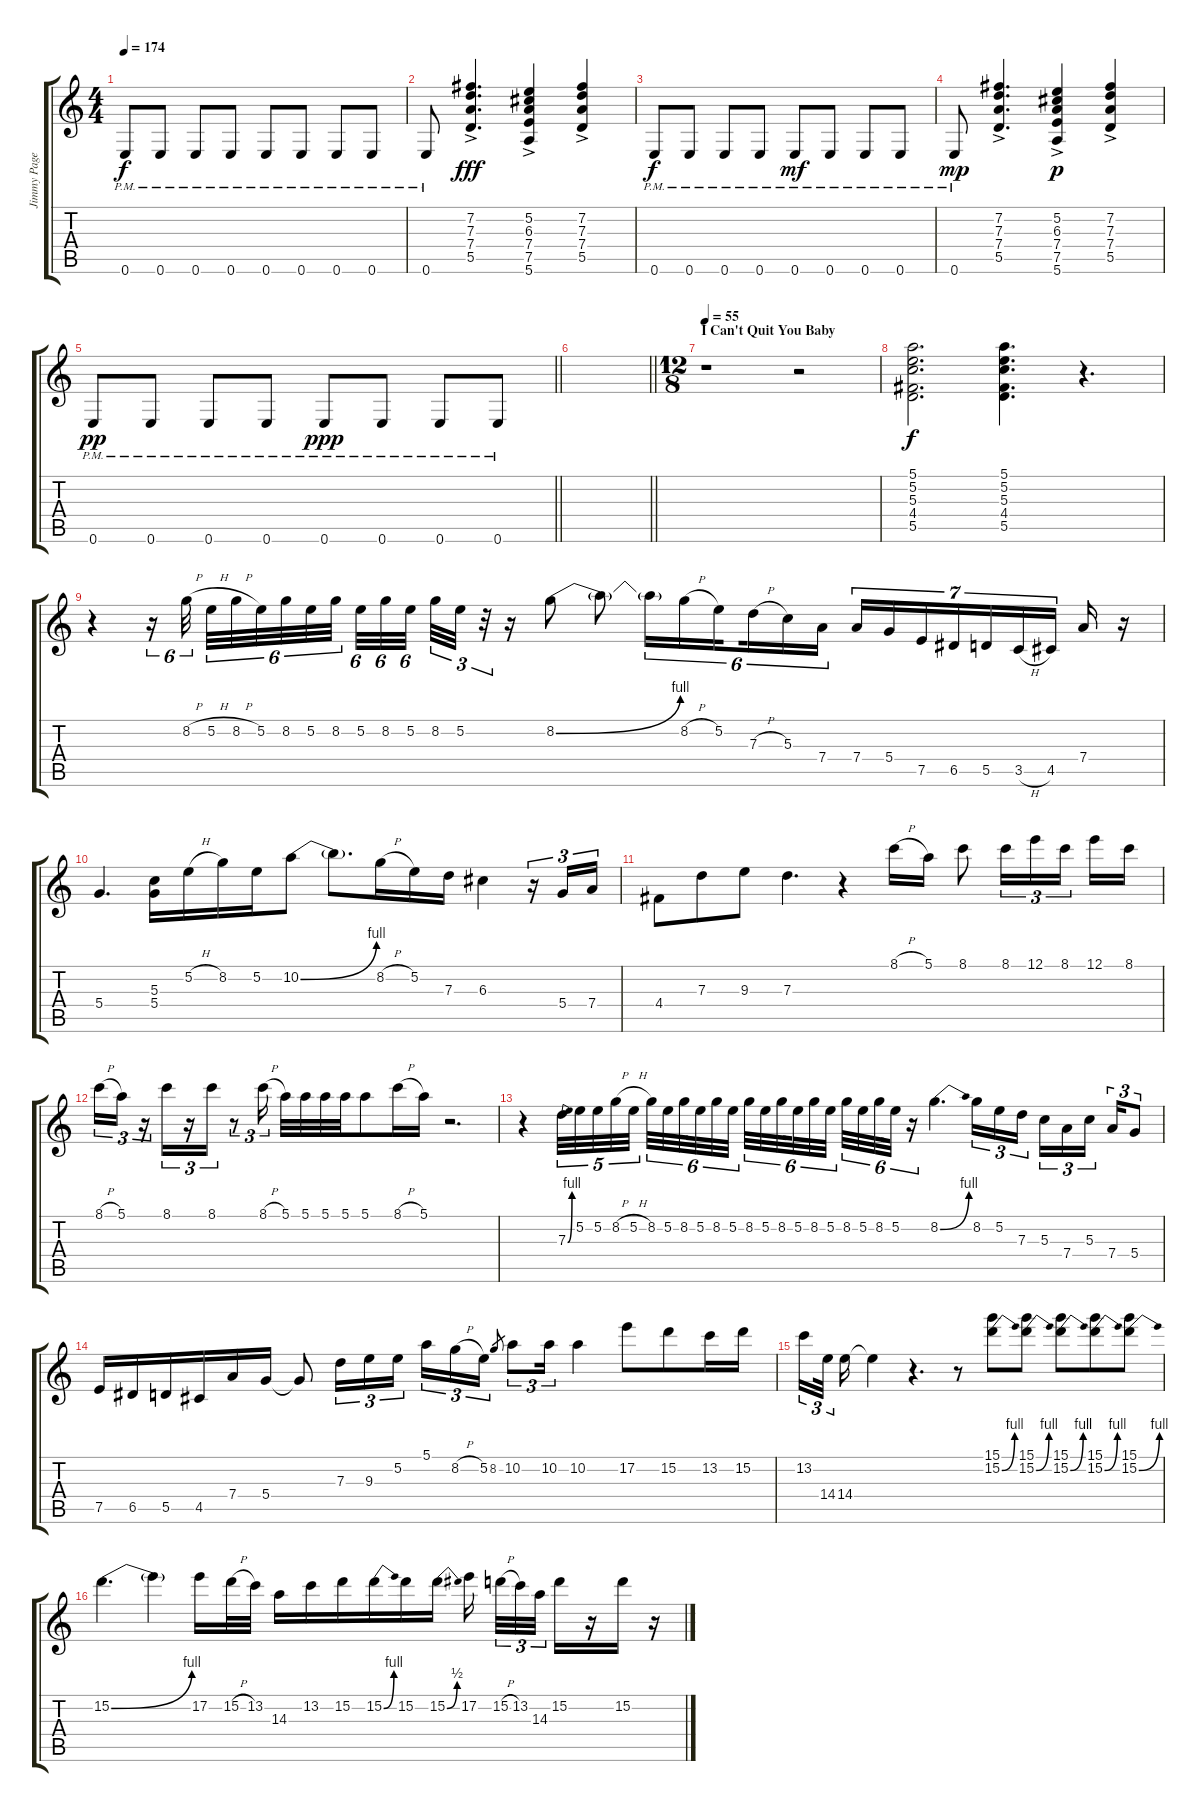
\track ("Jimmy Page - Guitar" "Jimmy Page") {instrument overdrivenguitar}
\staff {score tabs}
\tuning (E4 B3 G3 D3 A2 E2) {hide}
\ts (4 4)
\tempo 174
\clef g2
\ks c
0.6{pm}.8{dy f} 0.6{pm}.8 0.6{pm}.8 0.6{pm}.8 0.6{pm}.8 0.6{pm}.8 0.6{pm}.8 0.6{pm}.8 |
0.6{pm}.8 (7.2{ac} 7.3{ac} 7.4{ac} 5.5{ac}).4{d dy fff} (5.2{ac} 6.3{ac} 7.4{ac} 7.5{ac} 5.6{ac}).4 (7.2{ac} 7.3{ac} 7.4{ac} 5.5{ac}).4 |
0.6{pm}.8{dy f} 0.6{pm}.8 0.6{pm}.8 0.6{pm}.8 0.6{pm}.8{dy mf} 0.6{pm}.8 0.6{pm}.8 0.6{pm}.8 |
0.6{pm}.8{dy mp} (7.2{ac} 7.3{ac} 7.4{ac} 5.5{ac}).4{d} (5.2{ac} 6.3{ac} 7.4{ac} 7.5{ac} 5.6{ac}).4{dy p} (7.2{ac} 7.3{ac} 7.4{ac} 5.5{ac}).4 |
\barLineRight lightlight
0.6{pm}.8{dy pp} 0.6{pm}.8 0.6{pm}.8 0.6{pm}.8 0.6{pm}.8{dy ppp} 0.6{pm}.8 0.6{pm}.8 0.6{pm}.8 |
\barLineRight lightlight
|
\ts (12 8)
\section ("" "I Can't Quit You Baby")
\tempo 55
r.1{volume 16 balance 8 instrument electricguitarclean} r.2 |
(5.1 5.2 5.3 4.4 5.5).2{d dy f} (5.1 5.2 5.3 4.4 5.5).4{d} r.4{d} |
r.4 r.16{tu (6 4)} 8.2{h}.32{tu (6 4) beam splitsecondary} 5.2{h}.32{tu (6 4)} 8.2{h}.32{tu (6 4)} 5.2.32{tu (6 4)} 8.2.32{tu (6 4)} 5.2.32{tu (6 4)} 8.2.32{tu (6 4) beam splitsecondary} 5.2.32{tu (6 4)} 8.2.32{tu (6 4)} 5.2.32{tu (6 4) beam splitsecondary} 8.2.32{tu (3 2)} 5.2.32{tu (3 2)} r.32{tu (3 2)} r.16 8.2{be (bend 0 0 60 4)}.8 8.2{t}.8 8.2{t}.16{tu (6 4)} 8.2{h}.16{tu (6 4)} 5.2.16{tu (6 4) beam splitsecondary} 7.3{h}.16{tu (6 4)} 5.3.16{tu (6 4)} 7.4.16{tu (6 4)} 7.4.16{tu (7 4)} 5.4.16{tu (7 4)} 7.5.16{tu (7 4)} 6.5.16{tu (7 4)} 5.5.16{tu (7 4)} 3.5{h}.16{tu (7 4)} 4.5.16{tu (7 4) beam splitsecondary} 7.4.16 r.16 |
5.4.4{d} (5.3 5.4).16 5.2{h}.16 8.2.16 5.2.16 10.2{be (bend 0 0 60 4)}.8 10.2{t}.8{d} 8.2{h}.16 5.2.16 7.3.16 6.3.4 r.16{tu (3 2)} 5.4.16{tu (3 2)} 7.4.16{tu (3 2)} |
4.4.8 7.3.8 9.3.8 7.3.4{d} r.4 8.1{h}.16 5.1.16 8.1.8 8.1.16{tu (3 2)} 12.1.16{tu (3 2)} 8.1.16{tu (3 2) beam splitsecondary} 12.1.16 8.1.16 |
8.1{h}.16{tu (3 2)} 5.1.16{tu (3 2)} r.16{tu (3 2)} 8.1.16{tu (3 2)} r.16{tu (3 2)} 8.1.16{tu (3 2)} r.8{tu (3 2)} 8.1{h}.16{tu (3 2)} 5.1.32 5.1.32 5.1.32 5.1.32 5.1.8 8.1{h}.16 5.1.16 r.2{d} |
r.4 7.3{be (bend 0 0 60 4)}.32{tu (5 4)} 5.2.32{tu (5 4)} 5.2.32{tu (5 4)} 8.2{h}.32{tu (5 4)} 5.2{h}.32{tu (5 4)} 8.2.32{tu (6 4)} 5.2.32{tu (6 4)} 8.2.32{tu (6 4) beam splitsecondary} 5.2.32{tu (6 4)} 8.2.32{tu (6 4)} 5.2.32{tu (6 4) beam splitsecondary} 8.2.32{tu (6 4)} 5.2.32{tu (6 4)} 8.2.32{tu (6 4) beam splitsecondary} 5.2.32{tu (6 4)} 8.2.32{tu (6 4)} 5.2.32{tu (6 4) beam splitsecondary} 8.2.32{tu (6 4)} 5.2.32{tu (6 4)} 8.2.32{tu (6 4) beam splitsecondary} 5.2.32{tu (6 4)} r.16{tu (6 4)} 8.2{be (bend 0 0 60 4)}.4{d} 8.2.16{tu (3 2)} 5.2.16{tu (3 2)} 7.3.16{tu (3 2) beam splitsecondary} 5.3.16{tu (3 2)} 7.4.16{tu (3 2)} 5.3.16{tu (3 2) beam splitsecondary} 7.4.16{tu (3 2)} 5.4.8{tu (3 2)} |
7.5.16 6.5.16 5.5.16 4.5.16 7.4.16 5.4.16 5.4{t}.8 7.3.16{tu (3 2)} 9.3.16{tu (3 2)} 5.2.16{tu (3 2) beam splitsecondary} 5.1.16{tu (3 2)} 8.2{h}.16{tu (3 2)} 5.2.16{tu (3 2)} 8.2.8{gr} 10.2.8{tu (3 2)} 10.2.16{tu (3 2)} 10.2.4 17.2.8 15.2.8 13.2.16 15.2.16 |
13.2.16{tu (3 2)} 14.4.32{tu (3 2) beam splitsecondary} 14.4.16 14.4{t}.4 r.4{d} r.8 (15.1 15.2{be (bend 0 0 60 4)}).8 (15.1 15.2{be (bend 0 0 60 4)}).8 (15.1 15.2{be (bend 0 0 60 4)}).8 (15.1 15.2{be (bend 0 0 60 4)}).8 (15.1 15.2{be (bend 0 0 60 4)}).8 |
15.2{be (bend 0 0 60 4)}.4{d} 15.2{t}.4 17.2.16 15.2{h}.32 13.2.32 14.3.16 13.2.16 15.2.16 15.2{be (bend 0 0 60 4)}.16 15.2.16 15.2{be (bend 0 0 60 2)}.16 17.2.16{beam splitsecondary} 15.2{h}.32{tu (3 2)} 13.2.32{tu (3 2)} 14.3.32{tu (3 2) beam splitsecondary} 15.2.16 r.16 15.2.16 r.16
